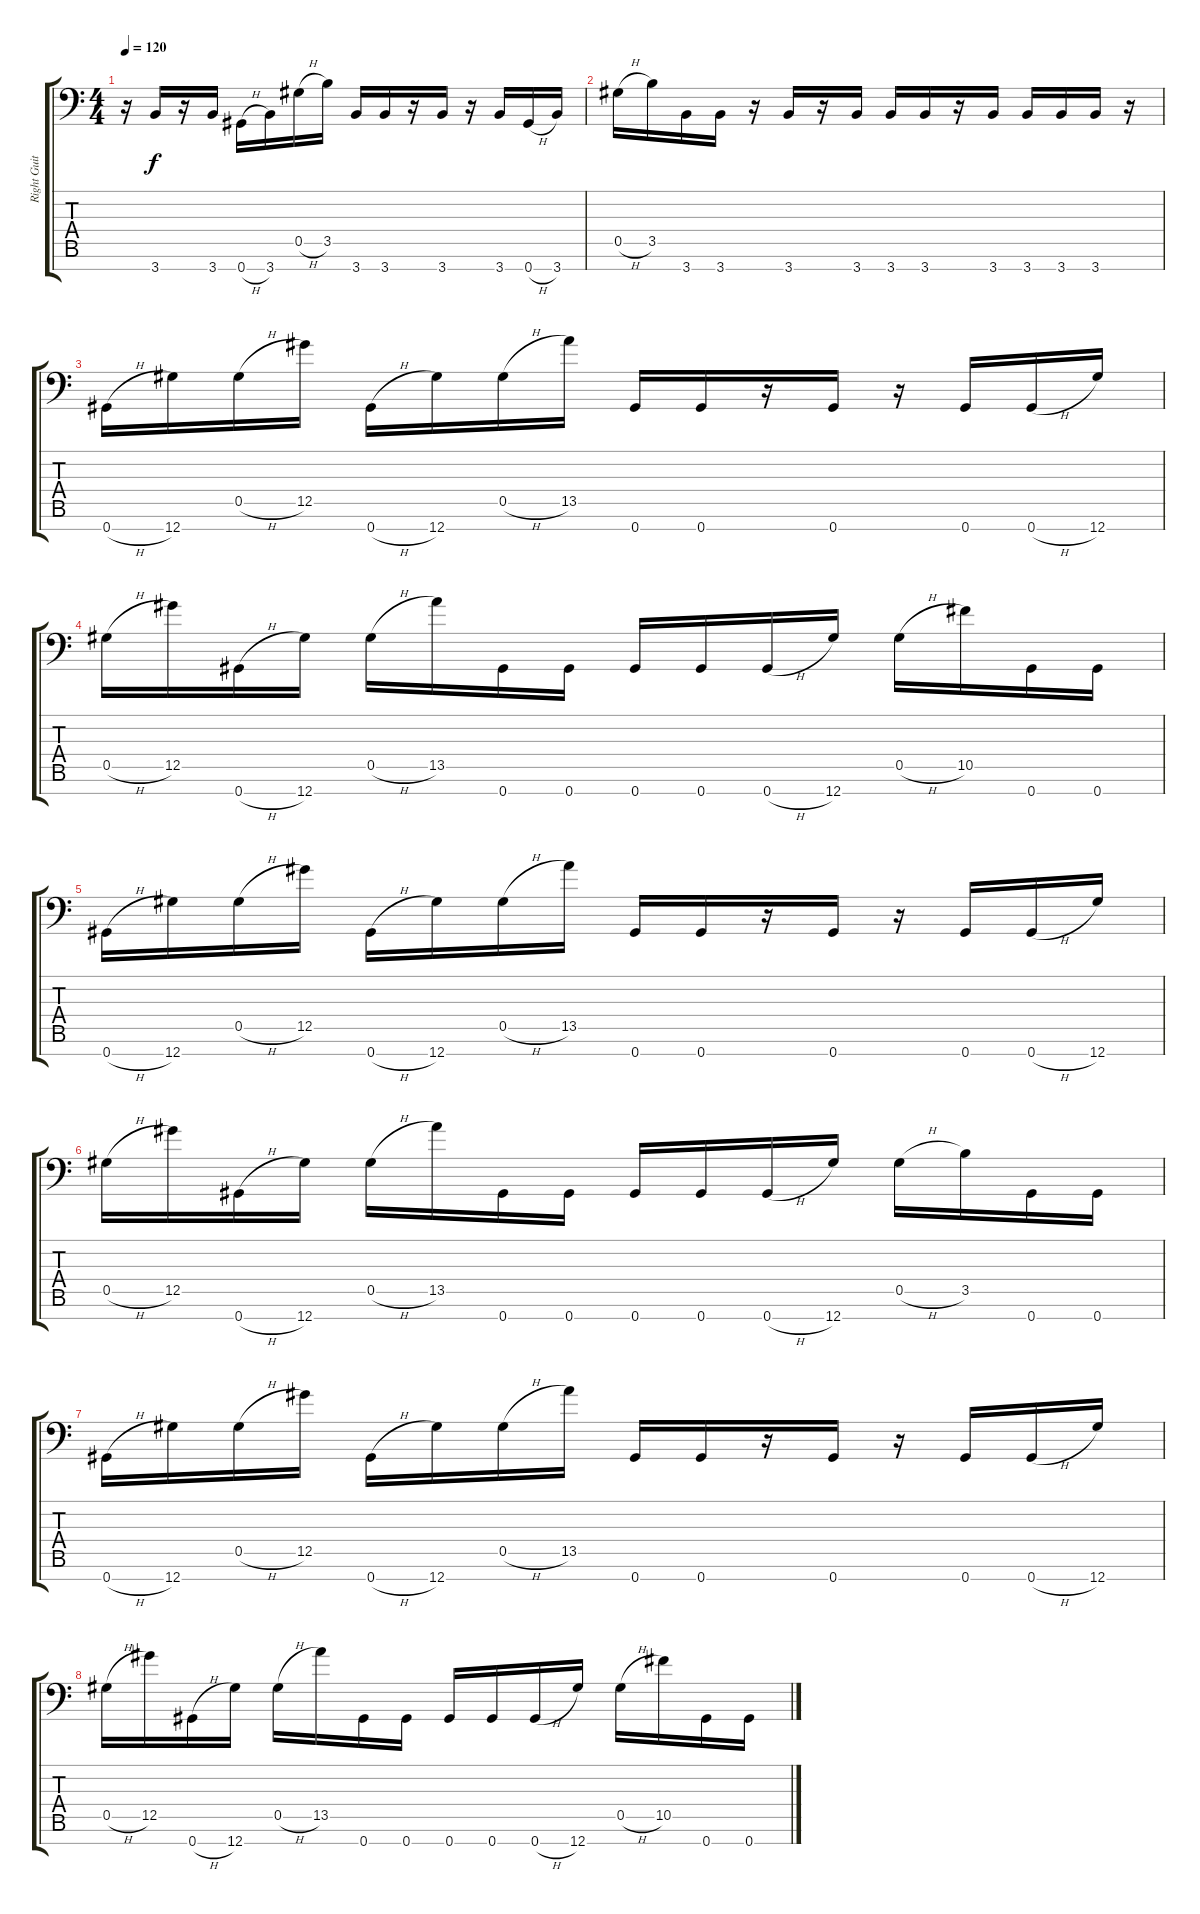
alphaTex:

\track ("Right Guitar" "Right Guit") {instrument distortionguitar}
\staff {score tabs}
\tuning (Eb4 Bb3 Gb3 Db3 Ab2 Eb2 Ab1) {hide}
\ts (4 4)
\tempo 120
\clef f4
\ks c
r.16{dy f} 3.7.16 r.16 3.7.16 0.7{h}.16 3.7.16 0.5{h}.16 3.5.16 3.7.16 3.7.16 r.16 3.7.16 r.16 3.7.16 0.7{h}.16 3.7.16 |
0.5{h}.16 3.5.16 3.7.16 3.7.16 r.16 3.7.16 r.16 3.7.16 3.7.16 3.7.16 r.16 3.7.16 3.7.16 3.7.16 3.7.16 r.16 |
0.7{h}.16 12.7.16 0.5{h}.16 12.5.16 0.7{h}.16 12.7.16 0.5{h}.16 13.5.16 0.7.16 0.7.16 r.16 0.7.16 r.16 0.7.16 0.7{h}.16 12.7.16 |
0.5{h}.16 12.5.16 0.7{h}.16 12.7.16 0.5{h}.16 13.5.16 0.7.16 0.7.16 0.7.16 0.7.16 0.7{h}.16 12.7.16 0.5{h}.16 10.5.16 0.7.16 0.7.16 |
0.7{h}.16 12.7.16 0.5{h}.16 12.5.16 0.7{h}.16 12.7.16 0.5{h}.16 13.5.16 0.7.16 0.7.16 r.16 0.7.16 r.16 0.7.16 0.7{h}.16 12.7.16 |
0.5{h}.16 12.5.16 0.7{h}.16 12.7.16 0.5{h}.16 13.5.16 0.7.16 0.7.16 0.7.16 0.7.16 0.7{h}.16 12.7.16 0.5{h}.16 3.5.16 0.7.16 0.7.16 |
0.7{h}.16 12.7.16 0.5{h}.16 12.5.16 0.7{h}.16 12.7.16 0.5{h}.16 13.5.16 0.7.16 0.7.16 r.16 0.7.16 r.16 0.7.16 0.7{h}.16 12.7.16 |
0.5{h}.16 12.5.16 0.7{h}.16 12.7.16 0.5{h}.16 13.5.16 0.7.16 0.7.16 0.7.16 0.7.16 0.7{h}.16 12.7.16 0.5{h}.16 10.5.16 0.7.16 0.7.16
